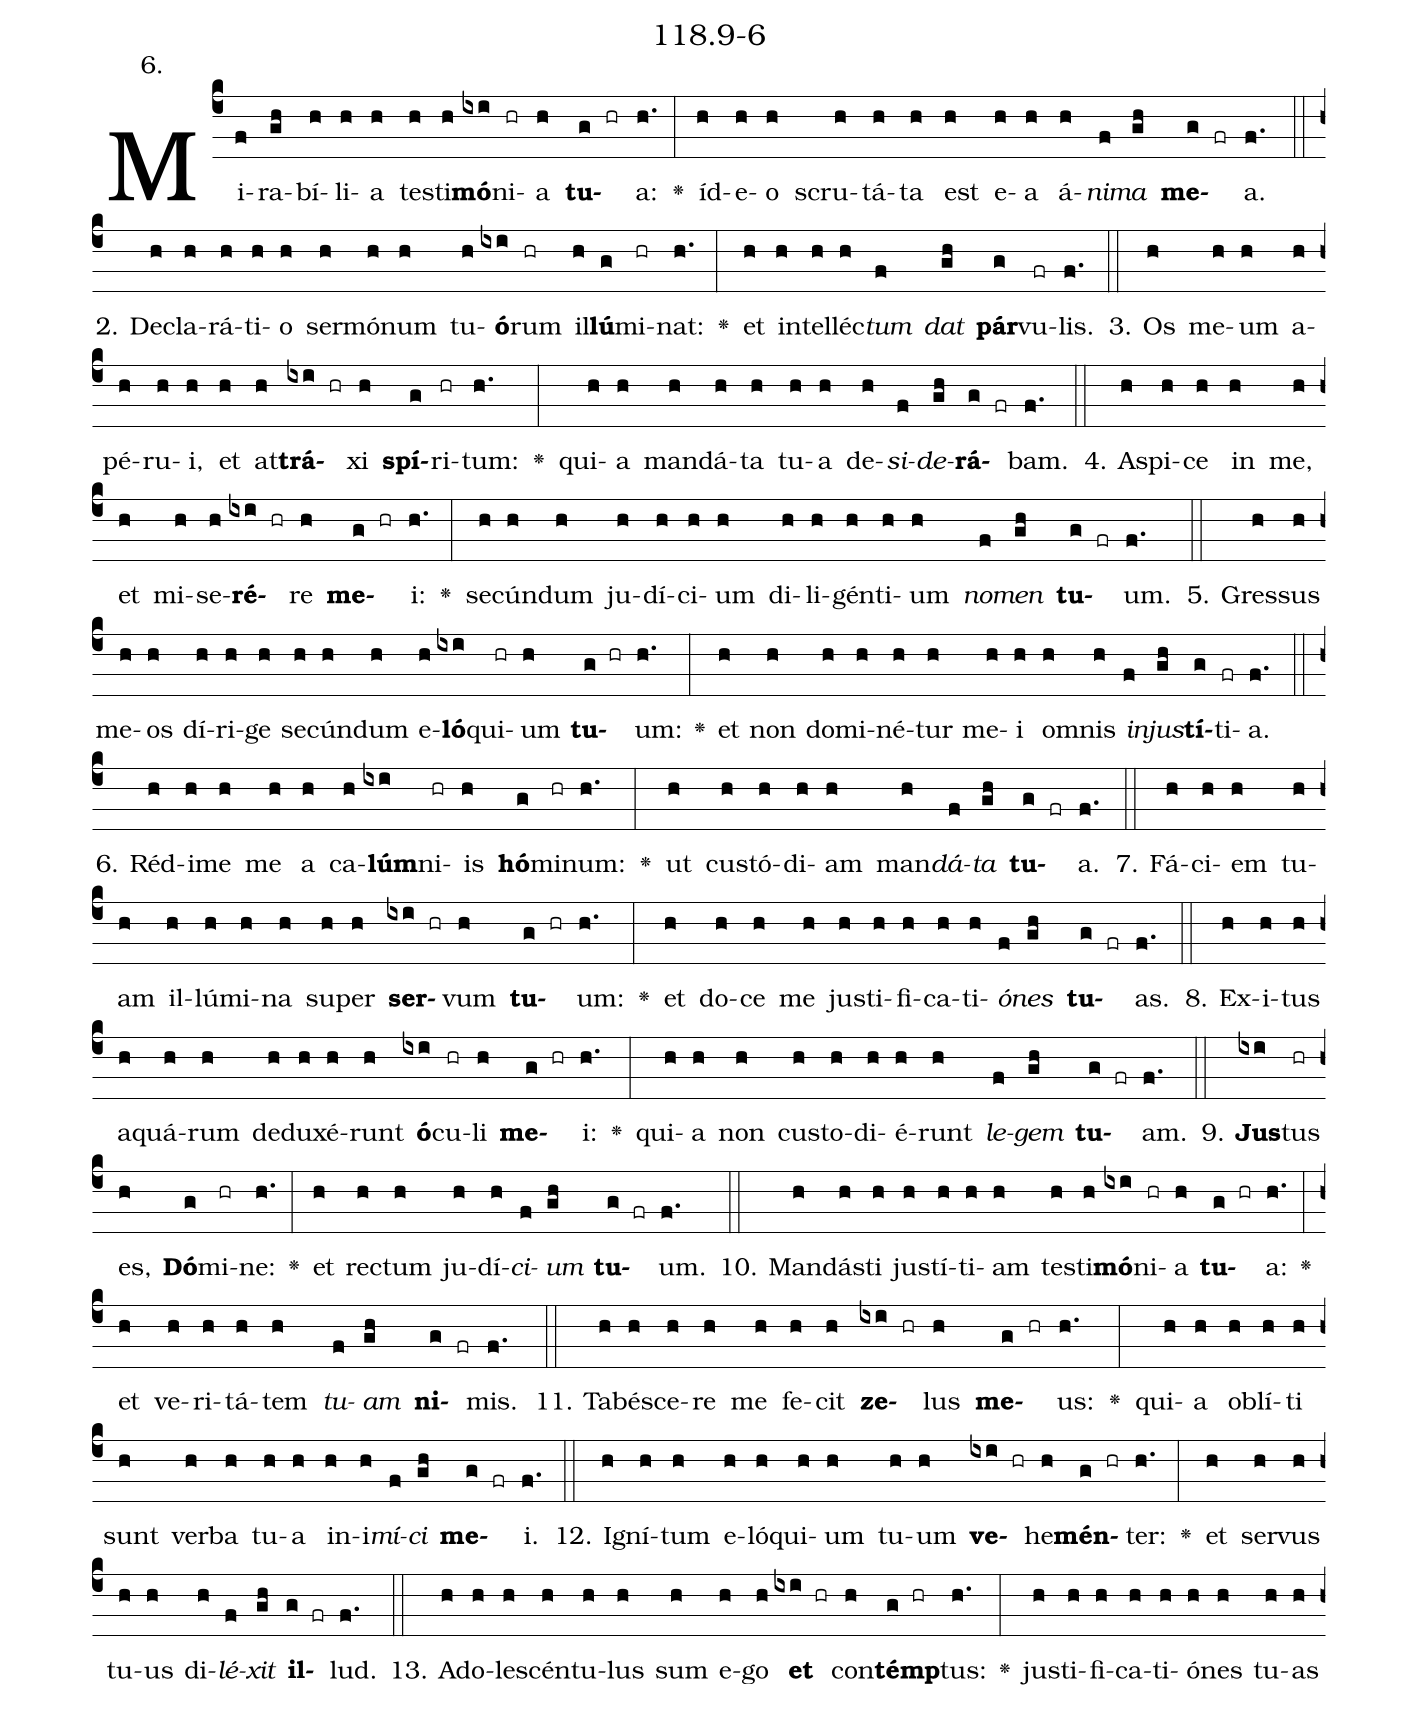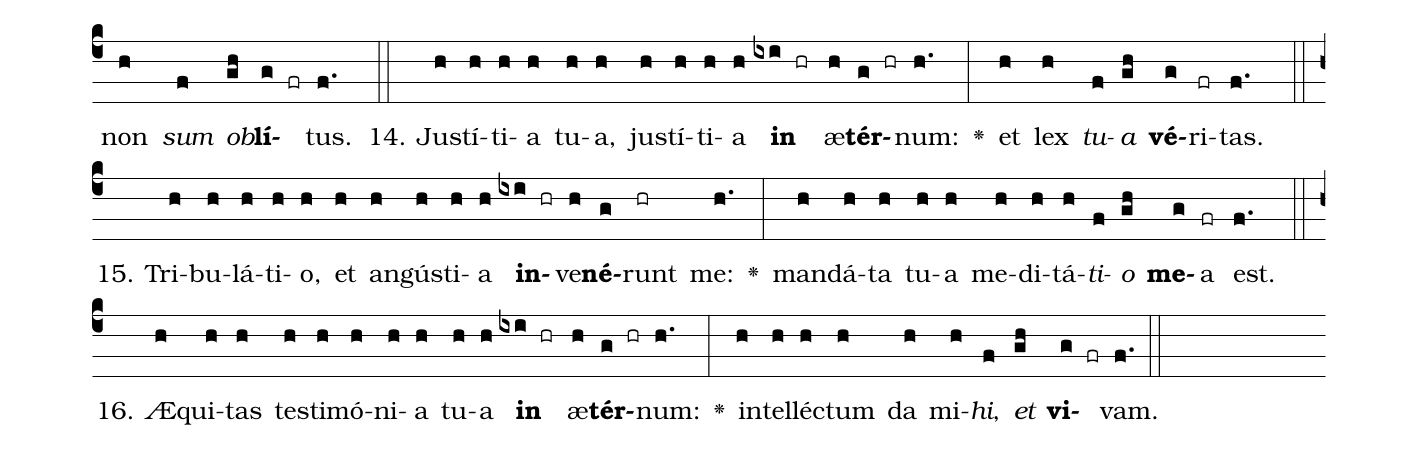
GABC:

name: 118.9-6;
annotation: 6.;
%%
(c4)Mi(f)ra(gh)bí(h)li(h)a(h) tes(h)ti(h)<b>mó</b>(ixi)ni(hr)a(h) <b>tu</b>(g hr)a:(h.) <v>\greheightstar</v>(:) íd(h)e(h)o(h) scru(h)tá(h)ta(h) est(h) e(h)a(h) á(h)<i>ni</i>(f)<i>ma</i>(gh) <b>me</b>(g fr)a.(f.) (::)
2. De(h)cla(h)rá(h)ti(h)o(h) ser(h)mó(h)num(h) tu(h)<b>ó</b>(ixi)rum(hr) il(h)<b>lú</b>(g)mi(hr)nat:(h.) <v>\greheightstar</v>(:) et(h) in(h)tel(h)léc(h)<i>tum</i>(f) <i>dat</i>(gh) <b>pár</b>(g)vu(fr)lis.(f.) (::)
3. Os(h) me(h)um(h) a(h)pé(h)ru(h)i,(h) et(h) at(h)<b>trá</b>(ixi hr)xi(h) <b>spí</b>(g)ri(hr)tum:(h.) <v>\greheightstar</v>(:) qui(h)a(h) man(h)dá(h)ta(h) tu(h)a(h) de(h)<i>si</i>(f)<i>de</i>(gh)<b>rá</b>(g fr)bam.(f.) (::)
4. A(h)spi(h)ce(h) in(h) me,(h) et(h) mi(h)se(h)<b>ré</b>(ixi hr)re(h) <b>me</b>(g hr)i:(h.) <v>\greheightstar</v>(:) se(h)cún(h)dum(h) ju(h)dí(h)ci(h)um(h) di(h)li(h)gén(h)ti(h)um(h) <i>no</i>(f)<i>men</i>(gh) <b>tu</b>(g fr)um.(f.) (::)
5. Gres(h)sus(h) me(h)os(h) dí(h)ri(h)ge(h) se(h)cún(h)dum(h) e(h)<b>ló</b>(ixi)qui(hr)um(h) <b>tu</b>(g hr)um:(h.) <v>\greheightstar</v>(:) et(h) non(h) do(h)mi(h)né(h)tur(h) me(h)i(h) om(h)nis(h) <i>in</i>(f)<i>jus</i>(gh)<b>tí</b>(g)ti(fr)a.(f.) (::)
6. Réd(h)i(h)me(h) me(h) a(h) ca(h)<b>lúm</b>(ixi)ni(hr)is(h) <b>hó</b>(g)mi(hr)num:(h.) <v>\greheightstar</v>(:) ut(h) cus(h)tó(h)di(h)am(h) man(h)<i>dá</i>(f)<i>ta</i>(gh) <b>tu</b>(g fr)a.(f.) (::)
7. Fá(h)ci(h)em(h) tu(h)am(h) il(h)lú(h)mi(h)na(h) su(h)per(h) <b>ser</b>(ixi hr)vum(h) <b>tu</b>(g hr)um:(h.) <v>\greheightstar</v>(:) et(h) do(h)ce(h) me(h) jus(h)ti(h)fi(h)ca(h)ti(h)<i>ó</i>(f)<i>nes</i>(gh) <b>tu</b>(g fr)as.(f.) (::)
8. Ex(h)i(h)tus(h) a(h)quá(h)rum(h) de(h)du(h)xé(h)runt(h) <b>ó</b>(ixi)cu(hr)li(h) <b>me</b>(g hr)i:(h.) <v>\greheightstar</v>(:) qui(h)a(h) non(h) cus(h)to(h)di(h)é(h)runt(h) <i>le</i>(f)<i>gem</i>(gh) <b>tu</b>(g fr)am.(f.) (::)
9. <b>Jus</b>(ixi)tus(hr) es,(h) <b>Dó</b>(g)mi(hr)ne:(h.) <v>\greheightstar</v>(:) et(h) rec(h)tum(h) ju(h)dí(h)<i>ci</i>(f)<i>um</i>(gh) <b>tu</b>(g fr)um.(f.) (::)
10. Man(h)dás(h)ti(h) jus(h)tí(h)ti(h)am(h) tes(h)ti(h)<b>mó</b>(ixi)ni(hr)a(h) <b>tu</b>(g hr)a:(h.) <v>\greheightstar</v>(:) et(h) ve(h)ri(h)tá(h)tem(h) <i>tu</i>(f)<i>am</i>(gh) <b>ni</b>(g fr)mis.(f.) (::)
11. Ta(h)bé(h)sce(h)re(h) me(h) fe(h)cit(h) <b>ze</b>(ixi hr)lus(h) <b>me</b>(g hr)us:(h.) <v>\greheightstar</v>(:) qui(h)a(h) ob(h)lí(h)ti(h) sunt(h) ver(h)ba(h) tu(h)a(h) in(h)i(h)<i>mí</i>(f)<i>ci</i>(gh) <b>me</b>(g fr)i.(f.) (::)
12. I(h)gní(h)tum(h) e(h)ló(h)qui(h)um(h) tu(h)um(h) <b>ve</b>(ixi hr)he(h)<b>mén</b>(g hr)ter:(h.) <v>\greheightstar</v>(:) et(h) ser(h)vus(h) tu(h)us(h) di(h)<i>lé</i>(f)<i>xit</i>(gh) <b>il</b>(g fr)lud.(f.) (::)
13. Ad(h)o(h)le(h)scén(h)tu(h)lus(h) sum(h) e(h)go(h) <b>et</b>(ixi hr) con(h)<b>témp</b>(g hr)tus:(h.) <v>\greheightstar</v>(:) jus(h)ti(h)fi(h)ca(h)ti(h)ó(h)nes(h) tu(h)as(h) non(h) <i>sum</i>(f) <i>ob</i>(gh)<b>lí</b>(g fr)tus.(f.) (::)
14. Jus(h)tí(h)ti(h)a(h) tu(h)a,(h) jus(h)tí(h)ti(h)a(h) <b>in</b>(ixi hr) æ(h)<b>tér</b>(g hr)num:(h.) <v>\greheightstar</v>(:) et(h) lex(h) <i>tu</i>(f)<i>a</i>(gh) <b>vé</b>(g)ri(fr)tas.(f.) (::)
15. Tri(h)bu(h)lá(h)ti(h)o,(h) et(h) an(h)gús(h)ti(h)a(h) <b>in</b>(ixi hr)ve(h)<b>né</b>(g)runt(hr) me:(h.) <v>\greheightstar</v>(:) man(h)dá(h)ta(h) tu(h)a(h) me(h)di(h)tá(h)<i>ti</i>(f)<i>o</i>(gh) <b>me</b>(g)a(fr) est.(f.) (::)
16. Æ(h)qui(h)tas(h) tes(h)ti(h)mó(h)ni(h)a(h) tu(h)a(h) <b>in</b>(ixi hr) æ(h)<b>tér</b>(g hr)num:(h.) <v>\greheightstar</v>(:) in(h)tel(h)léc(h)tum(h) da(h) mi(h)<i>hi</i>,(f) <i>et</i>(gh) <b>vi</b>(g fr)vam.(f.) (::)
